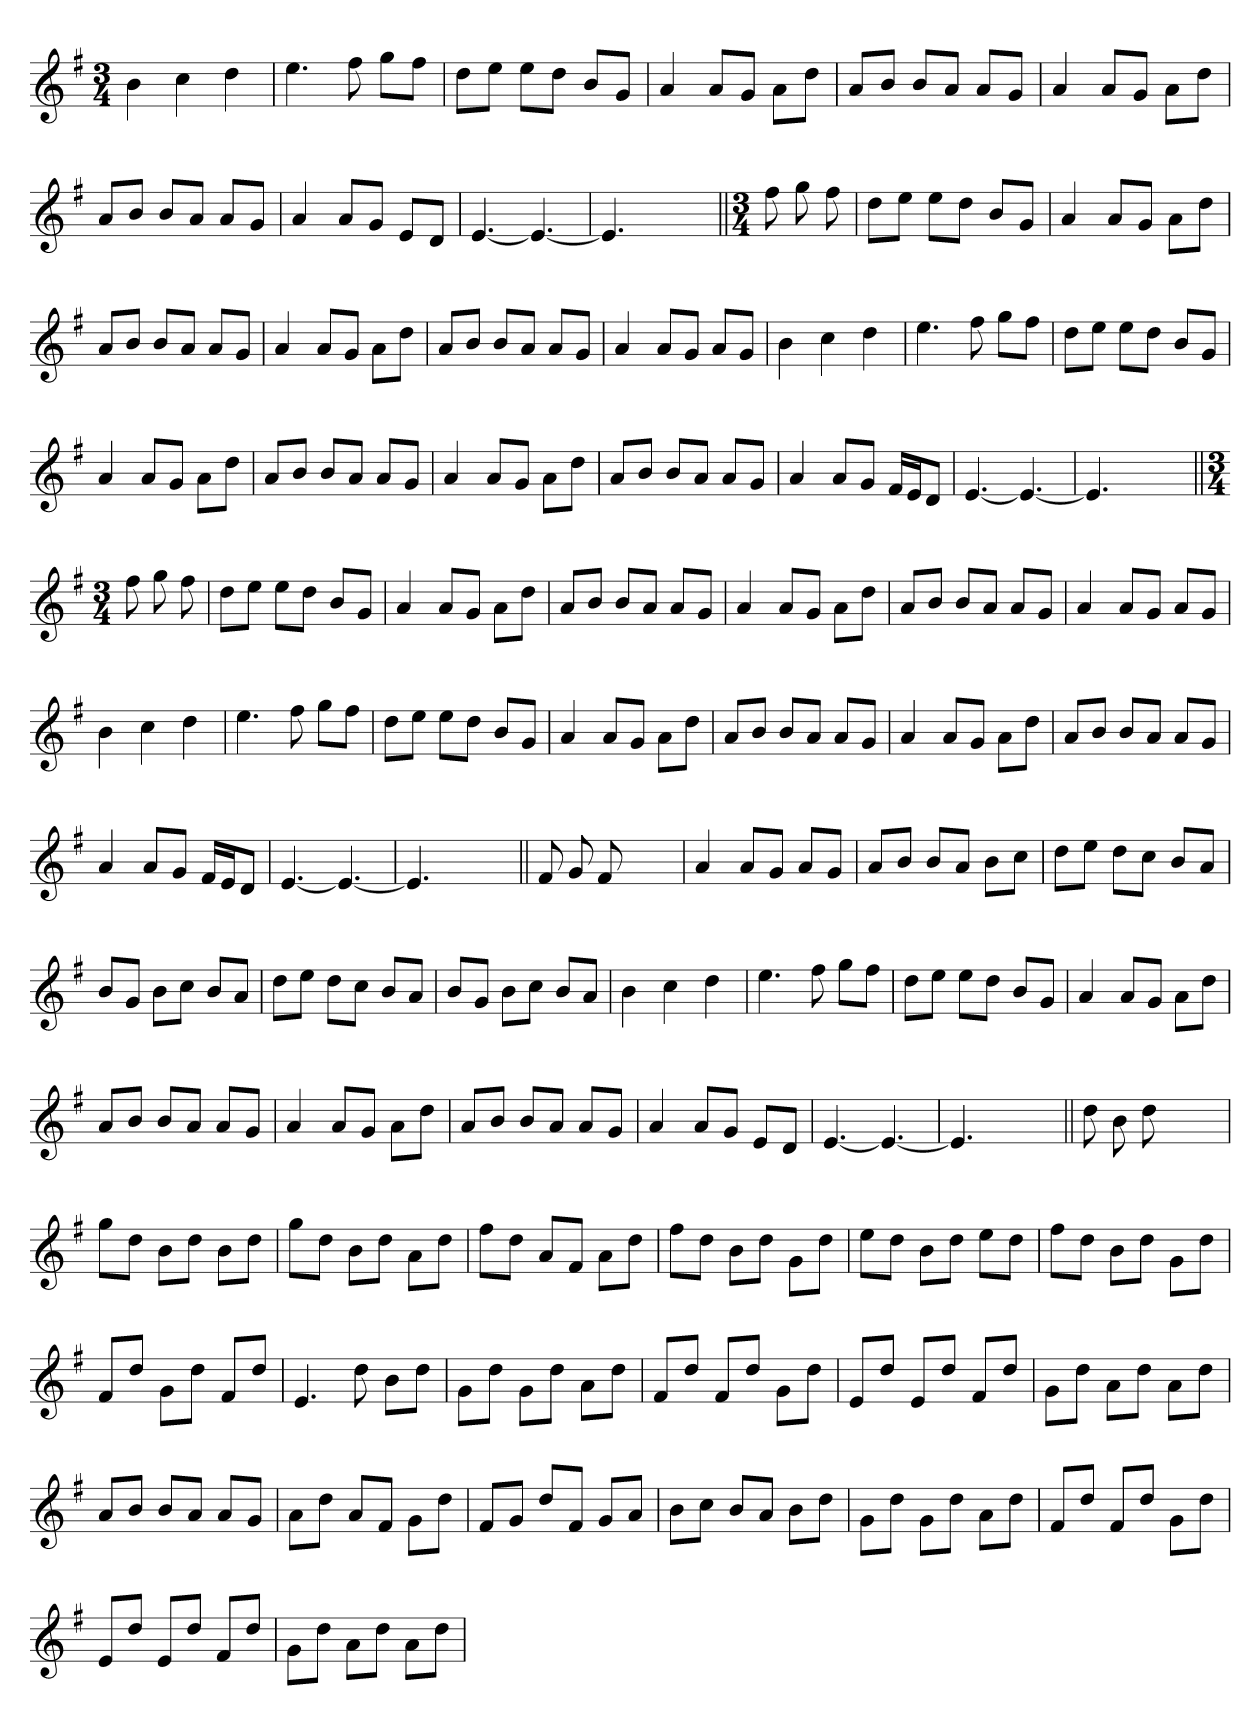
**kern
*part1
*staff1
*clefG2
*k[f#]
*G:
*M3/4
=
4b
4cc
4dd
=
4.ee
8ff#
8ggL
8ff#J
=
8ddL
8eeJ
8eeL
8ddJ
8bL
8gJ
=
4a
8aL
8gJ
8aL
8ddJ
=
8aL
8bJ
8bL
8aJ
8aL
8gJ
=
4a
8aL
8gJ
8aL
8ddJ
=
8aL
8bJ
8bL
8aJ
8aL
8gJ
=
4a
8aL
8gJ
8eL
8dJ
=
[4.e
4.e_
=
4.e]
4.ryy
=||
*M3/4
8ff#
8gg
8ff#
=
8ddL
8eeJ
8eeL
8ddJ
8bL
8gJ
=
4a
8aL
8gJ
8aL
8ddJ
=
8aL
8bJ
8bL
8aJ
8aL
8gJ
=
4a
8aL
8gJ
8aL
8ddJ
=
8aL
8bJ
8bL
8aJ
8aL
8gJ
=
4a
8aL
8gJ
8aL
8gJ
=
4b
4cc
4dd
=
4.ee
8ff#
8ggL
8ff#J
=
8ddL
8eeJ
8eeL
8ddJ
8bL
8gJ
=
4a
8aL
8gJ
8aL
8ddJ
=
8aL
8bJ
8bL
8aJ
8aL
8gJ
=
4a
8aL
8gJ
8aL
8ddJ
=
8aL
8bJ
8bL
8aJ
8aL
8gJ
=
4a
8aL
8gJ
16f#LL
16eJ
8dJ
=
[4.e
4.e_
=
4.e]
4.ryy
=||
*M3/4
8ff#
8gg
8ff#
=
8ddL
8eeJ
8eeL
8ddJ
8bL
8gJ
=
4a
8aL
8gJ
8aL
8ddJ
=
8aL
8bJ
8bL
8aJ
8aL
8gJ
=
4a
8aL
8gJ
8aL
8ddJ
=
8aL
8bJ
8bL
8aJ
8aL
8gJ
=
4a
8aL
8gJ
8aL
8gJ
=
4b
4cc
4dd
=
4.ee
8ff#
8ggL
8ff#J
=
8ddL
8eeJ
8eeL
8ddJ
8bL
8gJ
=
4a
8aL
8gJ
8aL
8ddJ
=
8aL
8bJ
8bL
8aJ
8aL
8gJ
=
4a
8aL
8gJ
8aL
8ddJ
=
8aL
8bJ
8bL
8aJ
8aL
8gJ
=
4a
8aL
8gJ
16f#LL
16eJ
8dJ
=
[4.e
4.e_
=
4.e]
4.ryy
=||
8f#
8g
8f#
4.ryy
=
4a
8aL
8gJ
8aL
8gJ
=
8aL
8bJ
8bL
8aJ
8bL
8ccJ
=
8ddL
8eeJ
8ddL
8ccJ
8bL
8aJ
=
8bL
8gJ
8bL
8ccJ
8bL
8aJ
=
8ddL
8eeJ
8ddL
8ccJ
8bL
8aJ
=
8bL
8gJ
8bL
8ccJ
8bL
8aJ
=
4b
4cc
4dd
=
4.ee
8ff#
8ggL
8ff#J
=
8ddL
8eeJ
8eeL
8ddJ
8bL
8gJ
=
4a
8aL
8gJ
8aL
8ddJ
=
8aL
8bJ
8bL
8aJ
8aL
8gJ
=
4a
8aL
8gJ
8aL
8ddJ
=
8aL
8bJ
8bL
8aJ
8aL
8gJ
=
4a
8aL
8gJ
8eL
8dJ
=
[4.e
4.e_
=
4.e]
4.ryy
=||
8dd
8b
8dd
4.ryy
=
8ggL
8ddJ
8bL
8ddJ
8bL
8ddJ
=
8ggL
8ddJ
8bL
8ddJ
8aL
8ddJ
=
8ff#L
8ddJ
8aL
8f#J
8aL
8ddJ
=
8ff#L
8ddJ
8bL
8ddJ
8gL
8ddJ
=
8eeL
8ddJ
8bL
8ddJ
8eeL
8ddJ
=
8ff#L
8ddJ
8bL
8ddJ
8gL
8ddJ
=
8f#L
8ddJ
8gL
8ddJ
8f#L
8ddJ
=
4.e
8dd
8bL
8ddJ
=
8gL
8ddJ
8gL
8ddJ
8aL
8ddJ
=
8f#L
8ddJ
8f#L
8ddJ
8gL
8ddJ
=
8eL
8ddJ
8eL
8ddJ
8f#L
8ddJ
=
8gL
8ddJ
8aL
8ddJ
8aL
8ddJ
=
8aL
8bJ
8bL
8aJ
8aL
8gJ
=
8aL
8ddJ
8aL
8f#J
8gL
8ddJ
=
8f#L
8gJ
8ddL
8f#J
8gL
8aJ
=
8bL
8ccJ
8bL
8aJ
8bL
8ddJ
=
8gL
8ddJ
8gL
8ddJ
8aL
8ddJ
=
8f#L
8ddJ
8f#L
8ddJ
8gL
8ddJ
=
8eL
8ddJ
8eL
8ddJ
8f#L
8ddJ
=
8gL
8ddJ
8aL
8ddJ
8aL
8ddJ
=
*-
